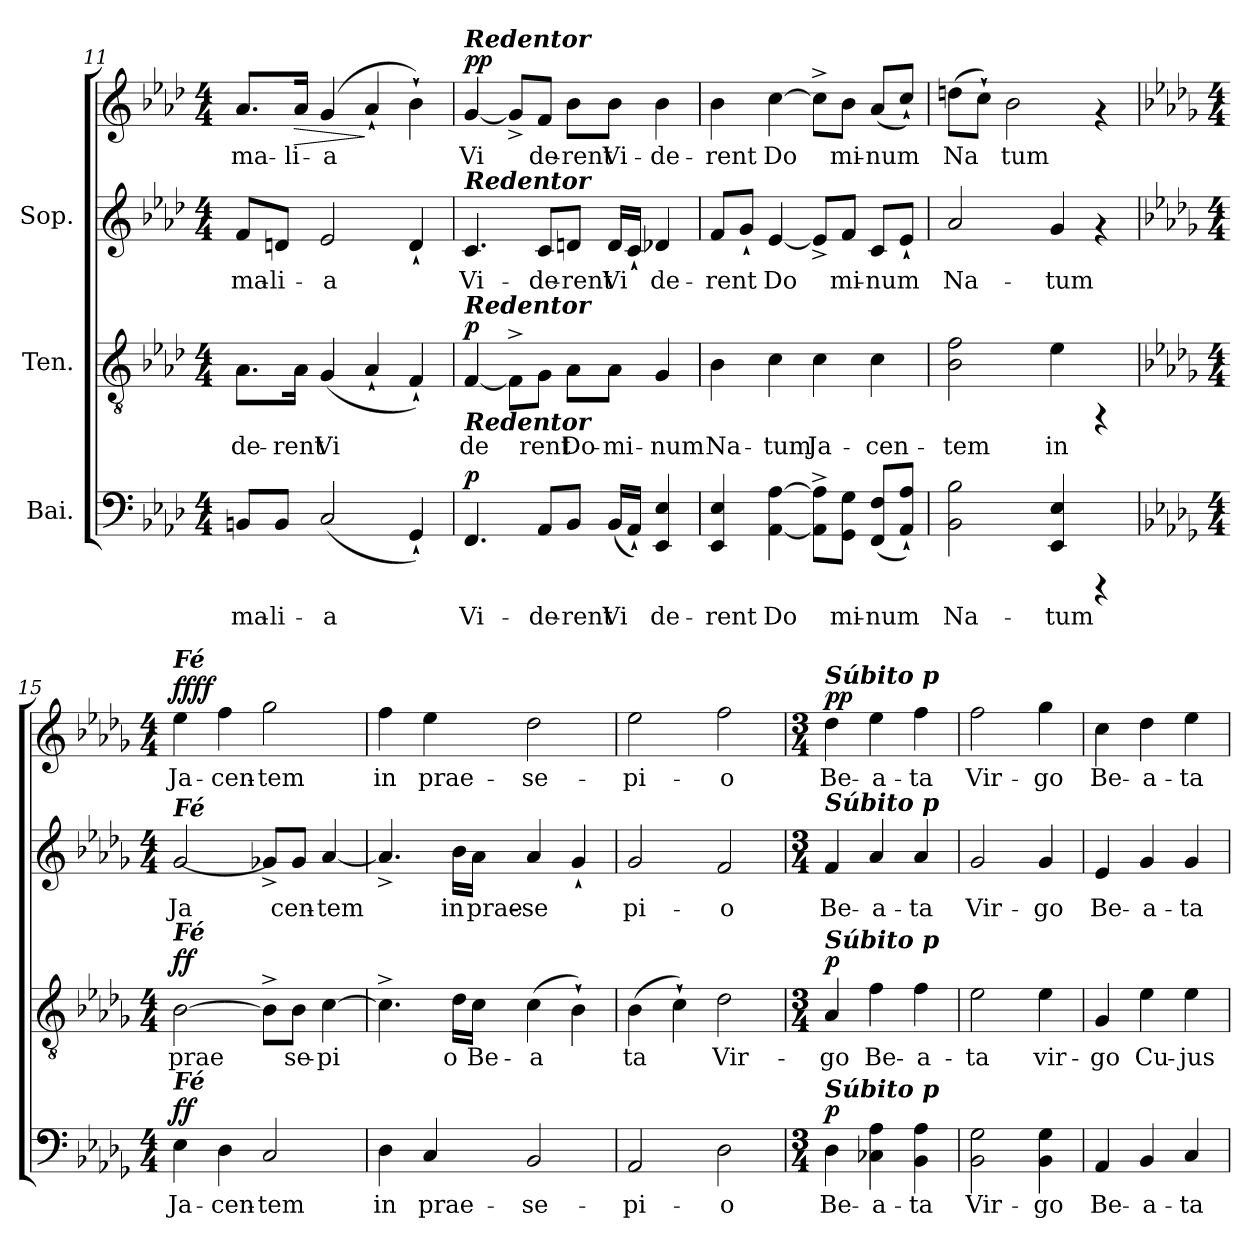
**kern	**text	**dynam	**kern	**text	**dynam	**kern	**text	**kern	**text	**dynam
*part3	*part3	*part3	*part2	*part2	*part2	*part1	*part1	*part1	*part1	*part1
*staff4	*staff4	*staff4	*staff3	*staff3	*staff3	*staff2	*staff2	*staff1	*staff1	*staff1/2
*I"Bai.	*	*	*I"Ten.	*	*	*I"Sop.	*	*	*	*
*clefF4	*	*	*clefGv2	*	*	*clefG2	*	*clefG2	*	*
*k[b-e-a-d-]	*	*	*k[b-e-a-d-]	*	*	*k[b-e-a-d-]	*	*k[b-e-a-d-]	*	*
*A-:	*	*	*A-:	*	*	*A-:	*	*A-:	*	*
*M4/4	*	*	*M4/4	*	*	*M4/4	*	*M4/4	*	*
=11	=11	=11	=11	=11	=11	=11	=11	=11	=11	=11
!	!LO:LY:b	!	!	!LO:LY:b	!	!	!LO:LY:b	!	!LO:LY:b	!
8BBn/L	-ma-	.	8.A-\L	-de-	.	8f/L	ma-	8.a-/L	-ma-	.
!	!LO:LY:b	!	!	!	!	!	!LO:LY:b	!	!	!
8BB/J	-li-	.	.	.	.	8dn/J	-li-	.	.	.
!	!	!	!	!LO:LY:b	!	!	!	!	!LO:LY:b	!LO:HP:b
.	.	.	16A-\J	-rent	.	.	.	16a-/J	-li-	>
!	!LO:LY:b	!	!	!LO:LY:b	!	!	!LO:LY:b	!	!LO:LY:b	!
(>2C/	-a	.	(>4G/	Vi-	.	2e-/	-a	(>4g/	-a	.
!	!	!	!	!LO:LY:b	!	!	!	!	!LO:LY:b	!
.	.	.	4A-`</	--	.	.	.	4a-`</	.	]
!	!LO:LY:b	!	!	!LO:LY:b	!	!	!LO:LY:b	!	!LO:LY:b	!
4GG`</)	.	.	4F`</)	--	.	4d`</	.	4b-`>\)	.	.
!!LO:LB:g=z
=12	=12	=12	=12	=12	=12	=12	=12	=12	=12	=12
!	!	!	!	!	!	!	!	!LO:TX:a:Bi:t=Redentor	!	!
!	!	!	!	!	!	!LO:TX:a:Bi:t=Redentor	!	!	!	!
!	!	!	!LO:TX:a:Bi:t=Redentor	!	!	!	!	!	!	!
!	!	!	!LO:TX:b:Bi:t=Redentor	!	!	!	!	!	!	!
!	!LO:LY:b	!LO:DY:b	!	!LO:LY:b	!LO:DY:b	!	!LO:LY:b	!	!LO:LY:b	!LO:DY:b=2
!	!	!	!	!	!	!	!	!	!	!LO:DY:n=1:b
4.FF/	Vi-	p	[<4F/	-de-	p	4.c/	-Vi-	[<4g/	Vi-	p p
!	!	!	!	!LO:LY:b	!	!	!	!	!LO:LY:b	!
.	.	.	8F^>\L]	-	.	.	.	8g^</L]	-	.
!	!LO:LY:b	!	!	!LO:LY:b	!	!	!LO:LY:b	!	!LO:LY:b	!
8AA-/L	-de-	.	8G\J	rent	.	8c/L	-de-	8f/J	de-	.
!	!LO:LY:b	!	!	!LO:LY:b	!	!	!LO:LY:b	!	!LO:LY:b	!
8BB-/J	-rent	.	8A-\L	Do-	.	8dn/J	-rent	8b-\L	-rent	.
!	!LO:LY:b	!	!	!LO:LY:b	!	!	!LO:LY:b	!	!LO:LY:b	!
(>16BB-/L	Vi-	.	8A-\J	-mi-	.	16d/L	Vi-	8b-\J	Vi-	.
!	!LO:LY:b	!	!	!	!	!	!LO:LY:b	!	!	!
16AA-`</J)	-	.	.	.	.	16c`</J	-	.	.	.
!	!LO:LY:b	!	!	!LO:LY:b	!	!	!LO:LY:b	!	!LO:LY:b	!
4E-/ 4EE-/	de-	.	4G/	-num	.	4d-X/	de-	4b-\	-de-	.
=13	=13	=13	=13	=13	=13	=13	=13	=13	=13	=13
!	!LO:LY:b	!	!	!LO:LY:b	!	!	!LO:LY:b	!	!LO:LY:b	!
4E-/ 4EE-/	-rent	.	4B-\	Na-	.	8f/L	rent	4b-\	-rent	.
!	!	!	!	!	!	!	!LO:LY:b	!	!	!
.	.	.	.	.	.	8g`</J	.	.	.	.
!	!LO:LY:b	!	!	!LO:LY:b	!	!	!LO:LY:b	!	!LO:LY:b	!
[>4A-\ [>4AA-\	Do-	.	4c\	-tum	.	[<4e-/	Do-	[>4cc\	Do-	.
!	!LO:LY:b	!	!	!LO:LY:b	!	!	!LO:LY:b	!	!LO:LY:b	!
8A-\]^> 8AA-\]^>L	-	.	4c\	Ja-	.	8e-^</L]	-	8cc^>\L]	-	.
!	!LO:LY:b	!	!	!	!	!	!LO:LY:b	!	!LO:LY:b	!
8G\ 8GG\J	mi-	.	.	.	.	8f/J	mi-	8b-\J	mi-	.
!	!LO:LY:b	!	!	!LO:LY:b	!	!	!LO:LY:b	!	!LO:LY:b	!
(>8F/ 8FF/L	-num	.	4c\	-cen-	.	8c/L	-num	(>8a-/L	-num	.
!	!LO:LY:b	!	!	!	!	!	!LO:LY:b	!	!LO:LY:b	!
8A-/`< 8AA-/`<J)	.	.	.	.	.	8e-`</J	.	8cc`</J)	.	.
=14	=14	=14	=14	=14	=14	=14	=14	=14	=14	=14
!	!LO:LY:b	!	!	!LO:LY:b	!	!	!LO:LY:b	!	!LO:LY:b	!
2B-\ 2BB-\	Na-	.	2f\ 2B-\	-tem	.	2a-/	Na-	(>8ddn\L	Na-	.
!	!	!	!	!	!	!	!	!	!LO:LY:b	!
.	.	.	.	.	.	.	.	8cc`>\J)	-	.
!	!	!	!	!	!	!	!	!	!LO:LY:b	!
.	.	.	.	.	.	.	.	2b-\	tum	.
!	!LO:LY:b	!	!	!LO:LY:b	!	!	!LO:LY:b	!	!	!
4E-/ 4EE-/	-tum	.	4e-\	in	.	4g/	-tum	.	.	.
4rCCC	.	.	4rFF	.	.	4rf	.	4rf	.	.
=15	=15	=15	=15	=15	=15	=15	=15	=15	=15	=15
*k[b-e-a-d-g-]	*	*	*k[b-e-a-d-g-]	*	*	*k[b-e-a-d-g-]	*	*k[b-e-a-d-g-]	*	*
*D-:	*	*	*D-:	*	*	*D-:	*	*D-:	*	*
*M4/4	*	*	*M4/4	*	*	*M4/4	*	*M4/4	*	*
!	!	!	!	!	!	!	!	!LO:TX:a:Bi:t=Fé	!	!
!	!	!	!	!	!	!LO:TX:a:Bi:t=Fé	!	!	!	!
!	!	!	!LO:TX:a:Bi:t=Fé	!	!	!	!	!	!	!
!LO:TX:a:Bi:t=Fé	!	!	!	!	!	!	!	!	!	!
!	!LO:LY:b	!LO:DY:b	!	!LO:LY:b	!LO:DY:b	!	!LO:LY:b	!	!LO:LY:b	!LO:DY:b=2
!	!	!	!	!	!	!	!	!	!	!LO:DY:n=1:b
4E-\	Ja-	ff	[>2B-\	prae-	ff	[<2g-/	Ja-	4ee-\	Ja-	ff ff
!	!LO:LY:b	!	!	!	!	!	!	!	!LO:LY:b	!
4D-\	-cen-	.	.	.	.	.	.	4ff\	-cen-	.
!	!LO:LY:b	!	!	!LO:LY:b	!	!	!LO:LY:b	!	!LO:LY:b	!
2C/	-tem	.	8B-^>\L]	-	.	8g-X^</L]	-	2gg-\	-tem	.
!	!	!	!	!LO:LY:b	!	!	!LO:LY:b	!	!	!
.	.	.	8B-\J	se-	.	8g-/J	cen-	.	.	.
!	!	!	!	!LO:LY:b	!	!	!LO:LY:b	!	!	!
.	.	.	[>4c\	-pi-	.	[<4a-/	-tem	.	.	.
!!LO:PB:g=z
=16	=16	=16	=16	=16	=16	=16	=16	=16	=16	=16
!	!LO:LY:b	!	!	!LO:LY:b	!	!	!LO:LY:b	!	!LO:LY:b	!
4D-\	in	.	4.c^>\]	-	.	4.a-^</]	-	4ff\	in	.
!	!LO:LY:b	!	!	!	!	!	!	!	!LO:LY:b	!
4C/	prae-	.	.	.	.	.	.	4ee-\	prae-	.
!	!	!	!	!LO:LY:b	!	!	!LO:LY:b	!	!	!
.	.	.	16d-\L	o	.	16b-\L	in	.	.	.
!	!	!	!	!LO:LY:b	!	!	!LO:LY:b	!	!	!
.	.	.	16c\J	Be-	.	16a-\J	prae-	.	.	.
!	!LO:LY:b	!	!	!LO:LY:b	!	!	!LO:LY:b	!	!LO:LY:b	!
2BB-/	-se-	.	(>4c\	-a-	.	4a-/	-se-	2dd-\	-se-	.
!	!	!	!	!LO:LY:b	!	!	!LO:LY:b	!	!	!
.	.	.	4B-`>\)	--	.	4g-`</	--	.	.	.
=17	=17	=17	=17	=17	=17	=17	=17	=17	=17	=17
!	!LO:LY:b	!	!	!LO:LY:b	!	!	!LO:LY:b	!	!LO:LY:b	!
2AA-/	-pi-	.	(>4B-\	-ta	.	2g-/	pi-	2ee-\	-pi-	.
!	!	!	!	!LO:LY:b	!	!	!	!	!	!
.	.	.	4c`>\)	.	.	.	.	.	.	.
!	!LO:LY:b	!	!	!LO:LY:b	!	!	!LO:LY:b	!	!LO:LY:b	!
2D-\	-o	.	2d-\	Vir-	.	2f/	-o	2ff\	-o	.
=18	=18	=18	=18	=18	=18	=18	=18	=18	=18	=18
*M3/4	*	*	*M3/4	*	*	*M3/4	*	*M3/4	*	*
!	!	!	!	!	!	!	!	!LO:TX:a:Bi:t=Súbito p	!	!
!	!	!	!	!	!	!LO:TX:a:Bi:t=Súbito p	!	!	!	!
!	!	!	!LO:TX:a:Bi:t=Súbito p	!	!	!	!	!	!	!
!LO:TX:a:Bi:t=Súbito p	!	!	!	!	!	!	!	!	!	!
!	!LO:LY:b	!LO:DY:b	!	!LO:LY:b	!LO:DY:b	!	!LO:LY:b	!	!LO:LY:b	!LO:DY:b=2
!	!	!	!	!	!	!	!	!	!	!LO:DY:n=1:b
4D-\	Be-	p	4A-/	-go	p	4f/	Be-	4dd-\	Be-	p p
!	!LO:LY:b	!	!	!LO:LY:b	!	!	!LO:LY:b	!	!LO:LY:b	!
4A-\ 4C-X\	-a-	.	4f\	Be-	.	4a-/	-a-	4ee-\	-a-	.
!	!LO:LY:b	!	!	!LO:LY:b	!	!	!LO:LY:b	!	!LO:LY:b	!
4A-\ 4BB-\	-ta	.	4f\	-a-	.	4a-/	-ta	4ff\	-ta	.
=19	=19	=19	=19	=19	=19	=19	=19	=19	=19	=19
!	!LO:LY:b	!	!	!LO:LY:b	!	!	!LO:LY:b	!	!LO:LY:b	!
2G-\ 2BB-\	Vir-	.	2e-\	-ta	.	2g-/	Vir-	2ff\	Vir-	.
!	!LO:LY:b	!	!	!LO:LY:b	!	!	!LO:LY:b	!	!LO:LY:b	!
4G-\ 4BB-\	-go	.	4e-\	vir-	.	4g-/	-go	4gg-\	-go	.
=20	=20	=20	=20	=20	=20	=20	=20	=20	=20	=20
!	!LO:LY:b	!	!	!LO:LY:b	!	!	!LO:LY:b	!	!LO:LY:b	!
4AA-/	Be-	.	4G-/	-go	.	4e-/	Be-	4cc\	Be-	.
!	!LO:LY:b	!	!	!LO:LY:b	!	!	!LO:LY:b	!	!LO:LY:b	!
4BB-/	-a-	.	4e-\	Cu-	.	4g-/	-a-	4dd-\	-a-	.
!	!LO:LY:b	!	!	!LO:LY:b	!	!	!LO:LY:b	!	!LO:LY:b	!
4C/	-ta	.	4e-\	-jus	.	4g-/	-ta	4ee-\	-ta	.
=	=	=	=	=	=	=	=	=	=	=
*-	*-	*-	*-	*-	*-	*-	*-	*-	*-	*-
